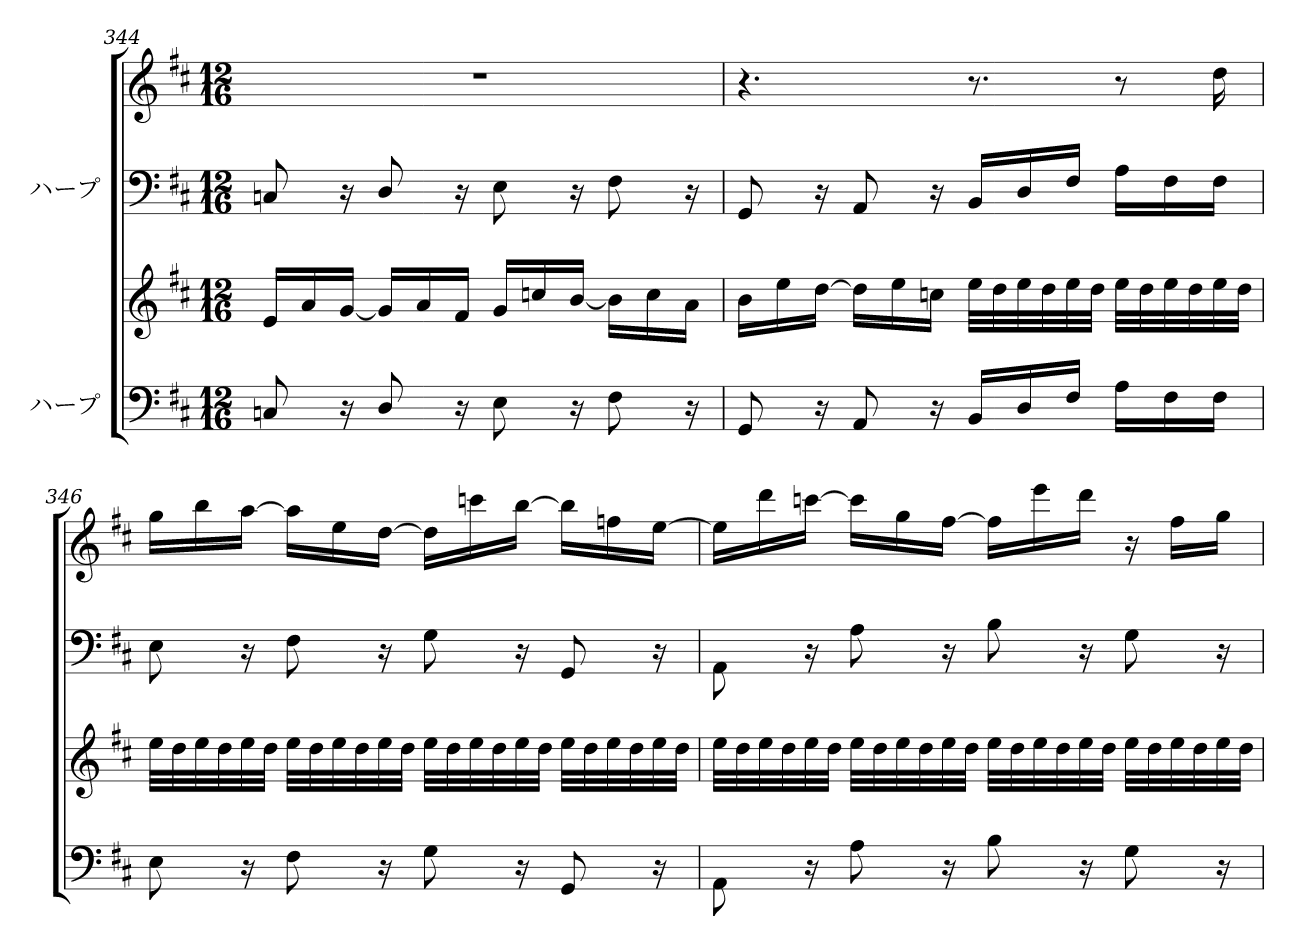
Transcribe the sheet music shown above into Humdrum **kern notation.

**kern	**kern	**kern	**kern
*part2	*part2	*part1	*part1
*staff4	*staff3	*staff2	*staff1
*I"ハープ	*	*I"ハープ	*
!!LO:LB:g=z
*clefF4	*clefG2	*clefF4	*clefG2
*k[f#c#]	*k[f#c#]	*k[f#c#]	*k[f#c#]
*M12/16	*M12/16	*M12/16	*M12/16
=344	=344	=344	=344
8Cn/	16e/LL	8Cn/	2.r
.	16a/	.	.
16r	[16g/JJ	16r	.
8D/	16g/LL]	8D/	.
.	16a/	.	.
16r	16f#/JJ	16r	.
8E\	16g/LL	8E\	.
.	16ccn/	.	.
16r	[16b/JJ	16r	.
8F#\	16b\LL]	8F#\	.
.	16cc\	.	.
16r	16a\JJ	16r	.
=345	=345	=345	=345
8GG/	16b\LL	8GG/	4.r
.	16ee\	.	.
16r	[16dd\JJ	16r	.
8AA/	16dd\LL]	8AA/	.
.	16ee\	.	.
16r	16ccn\JJ	16r	.
16BB/LL	32ee\LLL	16BB/LL	8.r
.	32dd\	.	.
16D/	32ee\	16D/	.
.	32dd\	.	.
16F#/JJ	32ee\	16F#/JJ	.
.	32dd\JJJ	.	.
16A\LL	32ee\LLL	16A\LL	8r
.	32dd\	.	.
16F#\	32ee\	16F#\	.
.	32dd\	.	.
16F#\JJ	32ee\	16F#\JJ	16dd\
.	32dd\JJJ	.	.
!!LO:LB:g=z
=346	=346	=346	=346
8E\	32ee\LLL	8E\	16gg\LL
.	32dd\	.	.
.	32ee\	.	16bb\
.	32dd\	.	.
16r	32ee\	16r	[16aa\JJ
.	32dd\JJJ	.	.
8F#\	32ee\LLL	8F#\	16aa\LL]
.	32dd\	.	.
.	32ee\	.	16ee\
.	32dd\	.	.
16r	32ee\	16r	[16dd\JJ
.	32dd\JJJ	.	.
8G\	32ee\LLL	8G\	16dd\LL]
.	32dd\	.	.
.	32ee\	.	16cccn\
.	32dd\	.	.
16r	32ee\	16r	[16bb\JJ
.	32dd\JJJ	.	.
8GG/	32ee\LLL	8GG/	16bb\LL]
.	32dd\	.	.
.	32ee\	.	16ffn\
.	32dd\	.	.
16r	32ee\	16r	[16ee\JJ
.	32dd\JJJ	.	.
=347	=347	=347	=347
8AA\	32ee\LLL	8AA\	16ee\LL]
.	32dd\	.	.
.	32ee\	.	16ddd\
.	32dd\	.	.
16r	32ee\	16r	[16cccn\JJ
.	32dd\JJJ	.	.
8A\	32ee\LLL	8A\	16ccc\LL]
.	32dd\	.	.
.	32ee\	.	16gg\
.	32dd\	.	.
16r	32ee\	16r	[16ff#\JJ
.	32dd\JJJ	.	.
8B\	32ee\LLL	8B\	16ff#\LL]
.	32dd\	.	.
.	32ee\	.	16eee\
.	32dd\	.	.
16r	32ee\	16r	16ddd\JJ
.	32dd\JJJ	.	.
8G\	32ee\LLL	8G\	16r
.	32dd\	.	.
.	32ee\	.	16ff#\LL
.	32dd\	.	.
16r	32ee\	16r	16gg\JJ
.	32dd\JJJ	.	.
=	=	=	=
*-	*-	*-	*-
